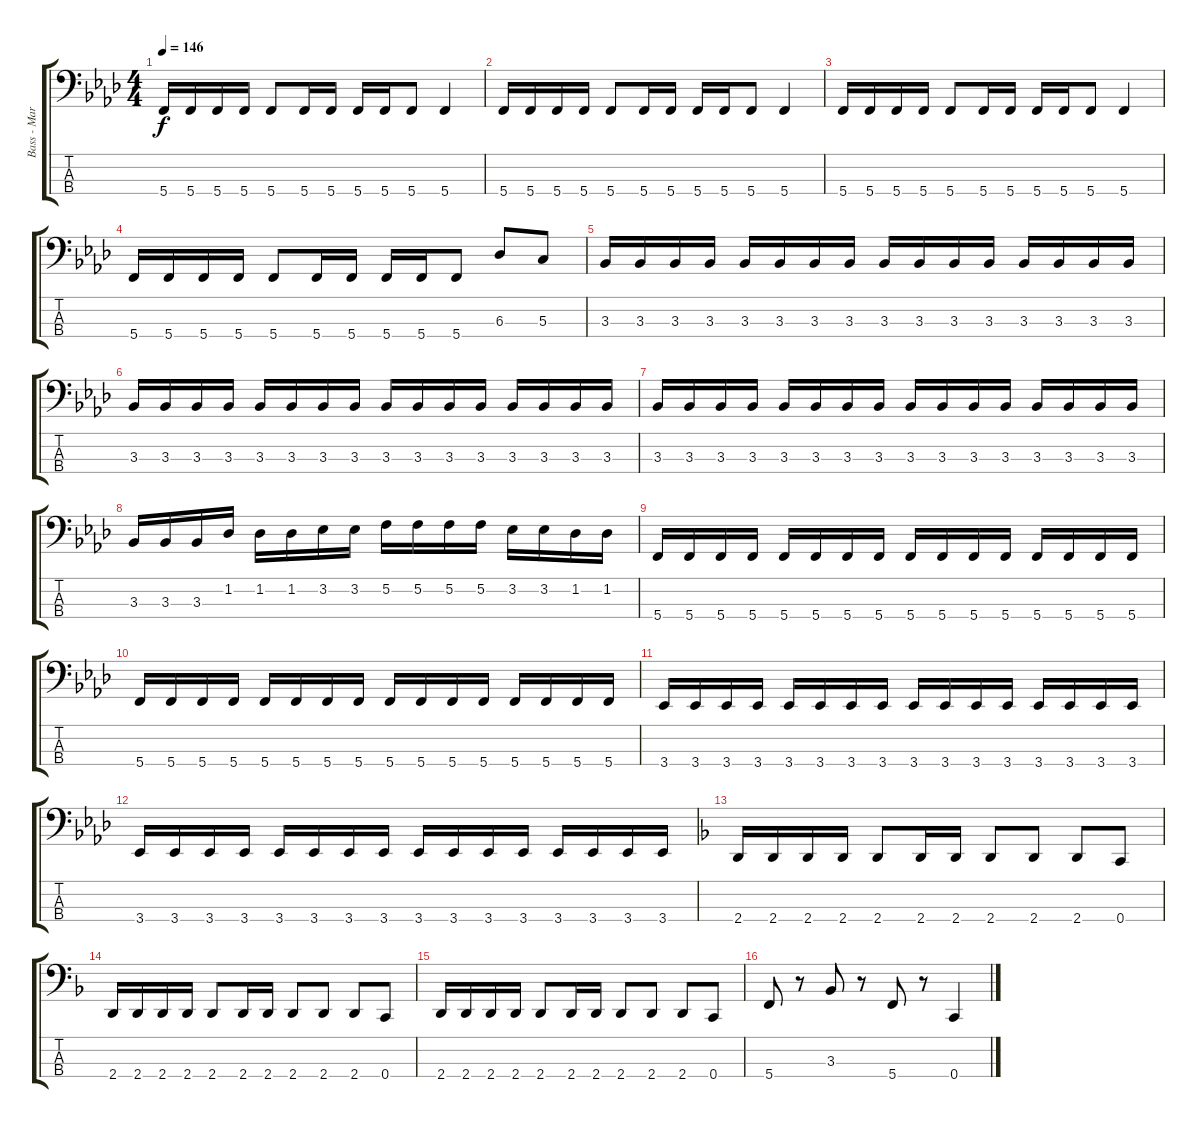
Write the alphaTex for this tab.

\track ("Bass - Marco" "Bass - Mar") {instrument electricbasspick}
\staff {score tabs}
\tuning (F2 C2 G1 C1) {hide}
\ts (4 4)
\tempo 146
\clef f4
\ks fminor
5.4.16{dy f} 5.4.16 5.4.16 5.4.16 5.4.8 5.4.16 5.4.16 5.4.16 5.4.16 5.4.8 5.4.4 |
5.4.16 5.4.16 5.4.16 5.4.16 5.4.8 5.4.16 5.4.16 5.4.16 5.4.16 5.4.8 5.4.4 |
5.4.16 5.4.16 5.4.16 5.4.16 5.4.8 5.4.16 5.4.16 5.4.16 5.4.16 5.4.8 5.4.4 |
5.4.16 5.4.16 5.4.16 5.4.16 5.4.8 5.4.16 5.4.16 5.4.16 5.4.16 5.4.8 6.3.8 5.3.8 |
3.3.16 3.3.16 3.3.16 3.3.16 3.3.16 3.3.16 3.3.16 3.3.16 3.3.16 3.3.16 3.3.16 3.3.16 3.3.16 3.3.16 3.3.16 3.3.16 |
3.3.16 3.3.16 3.3.16 3.3.16 3.3.16 3.3.16 3.3.16 3.3.16 3.3.16 3.3.16 3.3.16 3.3.16 3.3.16 3.3.16 3.3.16 3.3.16 |
3.3.16 3.3.16 3.3.16 3.3.16 3.3.16 3.3.16 3.3.16 3.3.16 3.3.16 3.3.16 3.3.16 3.3.16 3.3.16 3.3.16 3.3.16 3.3.16 |
3.3.16 3.3.16 3.3.16 1.2.16 1.2.16 1.2.16 3.2.16 3.2.16 5.2.16 5.2.16 5.2.16 5.2.16 3.2.16 3.2.16 1.2.16 1.2.16 |
5.4.16 5.4.16 5.4.16 5.4.16 5.4.16 5.4.16 5.4.16 5.4.16 5.4.16 5.4.16 5.4.16 5.4.16 5.4.16 5.4.16 5.4.16 5.4.16 |
5.4.16 5.4.16 5.4.16 5.4.16 5.4.16 5.4.16 5.4.16 5.4.16 5.4.16 5.4.16 5.4.16 5.4.16 5.4.16 5.4.16 5.4.16 5.4.16 |
3.4.16 3.4.16 3.4.16 3.4.16 3.4.16 3.4.16 3.4.16 3.4.16 3.4.16 3.4.16 3.4.16 3.4.16 3.4.16 3.4.16 3.4.16 3.4.16 |
3.4.16 3.4.16 3.4.16 3.4.16 3.4.16 3.4.16 3.4.16 3.4.16 3.4.16 3.4.16 3.4.16 3.4.16 3.4.16 3.4.16 3.4.16 3.4.16 |
\ks dminor
2.4.16 2.4.16 2.4.16 2.4.16 2.4.8 2.4.16 2.4.16 2.4.8 2.4.8 2.4.8 0.4.8 |
2.4.16 2.4.16 2.4.16 2.4.16 2.4.8 2.4.16 2.4.16 2.4.8 2.4.8 2.4.8 0.4.8 |
2.4.16 2.4.16 2.4.16 2.4.16 2.4.8 2.4.16 2.4.16 2.4.8 2.4.8 2.4.8 0.4.8 |
5.4.8 r.8 3.3.8 r.8 5.4.8 r.8 0.4.4
